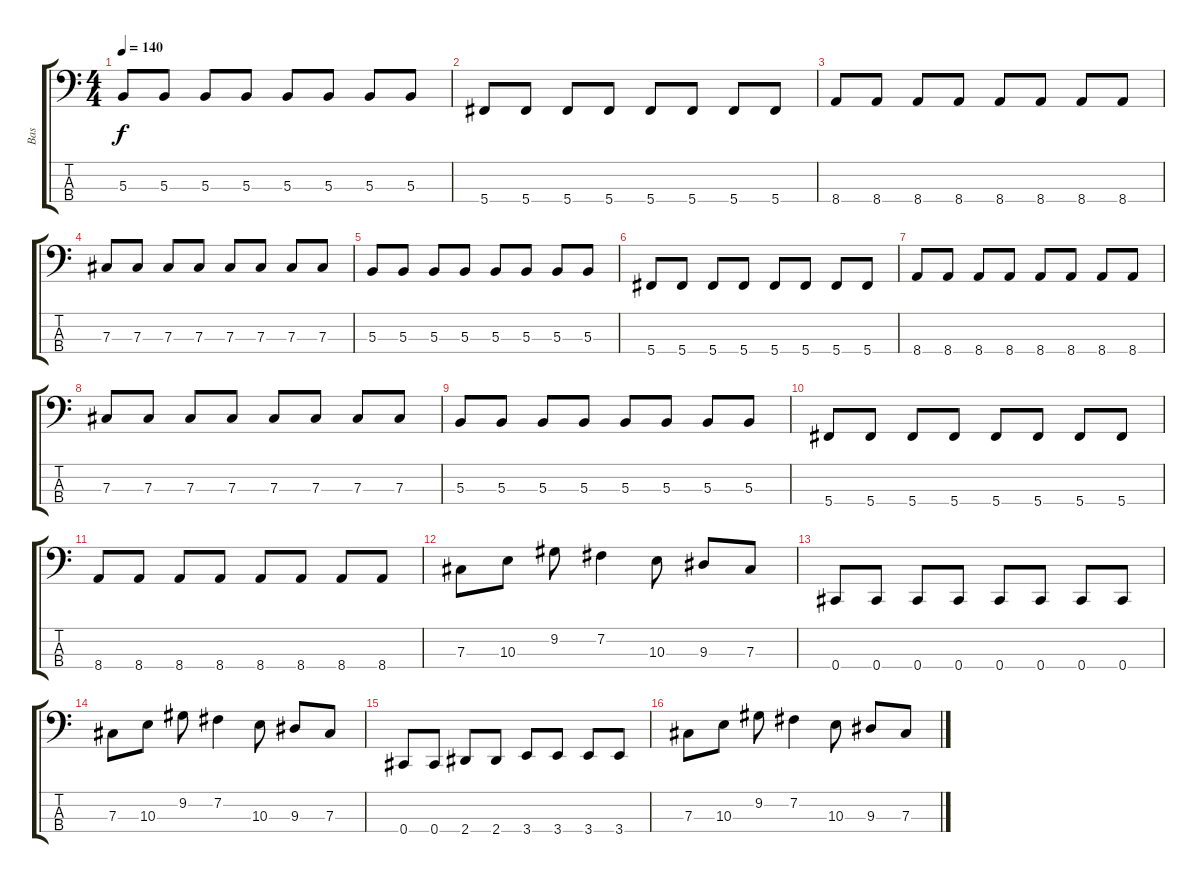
\track ("Bas" "Bas") {instrument electricbasspick}
\staff {score tabs}
\tuning (E2 B1 Gb1 Db1) {hide}
\ts (4 4)
\tempo 140
\clef f4
\ks c
5.3.8{dy f} 5.3.8 5.3.8 5.3.8 5.3.8 5.3.8 5.3.8 5.3.8 |
5.4.8 5.4.8 5.4.8 5.4.8 5.4.8 5.4.8 5.4.8 5.4.8 |
8.4.8 8.4.8 8.4.8 8.4.8 8.4.8 8.4.8 8.4.8 8.4.8 |
7.3.8 7.3.8 7.3.8 7.3.8 7.3.8 7.3.8 7.3.8 7.3.8 |
5.3.8 5.3.8 5.3.8 5.3.8 5.3.8 5.3.8 5.3.8 5.3.8 |
5.4.8 5.4.8 5.4.8 5.4.8 5.4.8 5.4.8 5.4.8 5.4.8 |
8.4.8 8.4.8 8.4.8 8.4.8 8.4.8 8.4.8 8.4.8 8.4.8 |
7.3.8 7.3.8 7.3.8 7.3.8 7.3.8 7.3.8 7.3.8 7.3.8 |
5.3.8 5.3.8 5.3.8 5.3.8 5.3.8 5.3.8 5.3.8 5.3.8 |
5.4.8 5.4.8 5.4.8 5.4.8 5.4.8 5.4.8 5.4.8 5.4.8 |
8.4.8 8.4.8 8.4.8 8.4.8 8.4.8 8.4.8 8.4.8 8.4.8 |
7.3.8 10.3.8 9.2.8 7.2.4 10.3.8 9.3.8 7.3.8 |
0.4.8 0.4.8 0.4.8 0.4.8 0.4.8 0.4.8 0.4.8 0.4.8 |
7.3.8 10.3.8 9.2.8 7.2.4 10.3.8 9.3.8 7.3.8 |
0.4.8 0.4.8 2.4.8 2.4.8 3.4.8 3.4.8 3.4.8 3.4.8 |
7.3.8 10.3.8 9.2.8 7.2.4 10.3.8 9.3.8 7.3.8
